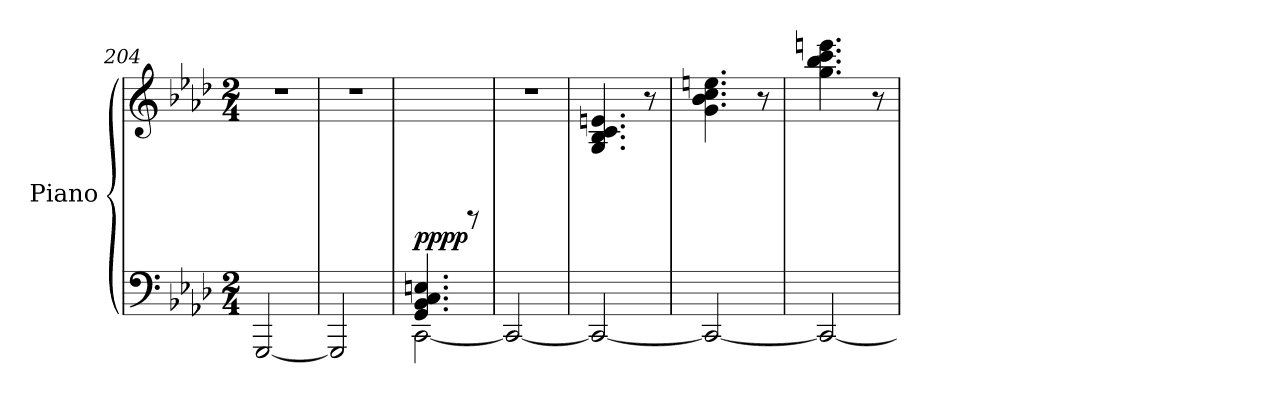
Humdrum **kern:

**kern	**kern	**dynam
*part1	*part1	*part1
*staff2	*staff1	*staff1/2
*I"Piano	*	*
*I'Pno	*	*
*clefF4	*clefG2	*
*k[b-e-a-d-]	*k[b-e-a-d-]	*
*M2/4	*M2/4	*
=204	=204	=204
[2GGG/	2r	.
=205	=205	=205
2GGG/]	2r	.
=206	=206	=206
*^	*	*
!	!	!	!LO:DY:b=2
!	!	!	!LO:DY:n=1:a=2
4.GG/ 4.BB-/ 4.C/ 4.En/	[2CC\	4.ryy	pp pp
8ryy	.	8rAAA	.
*v	*v	*	*
=207	=207	=207
2CC/_	2r	.
=208	=208	=208
2CC/_	4.G/ 4.B-/ 4.c/ 4.en/	.
.	8r	.
!!LO:LB:g=z
=209	=209	=209
2CC/_	4.g\ 4.b-\ 4.cc\ 4.een\	.
.	8r	.
=210	=210	=210
2CC/_	4.gg\ 4.bb-\ 4.ccc\ 4.eeen\	.
.	8r	.
=	=	=
*-	*-	*-
